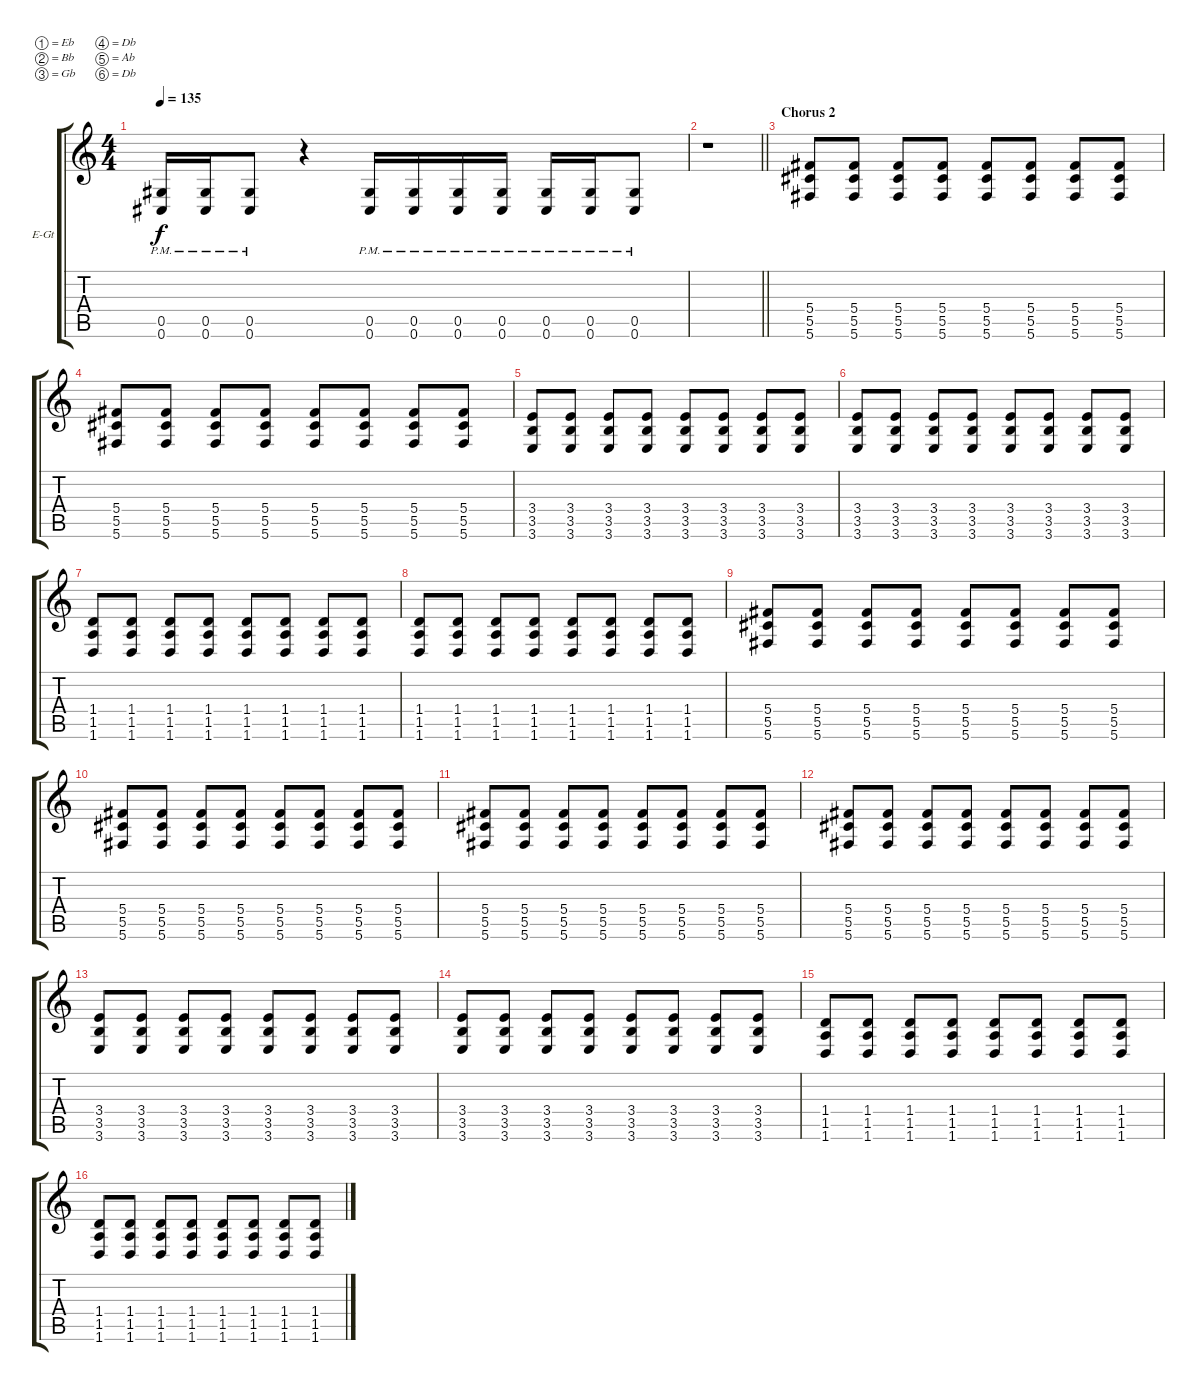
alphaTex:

\bracketExtendMode groupsimilarinstruments
\firstSystemTrackNameOrientation horizontal
\otherSystemsTrackNameOrientation horizontal
\track ("Rhythm Guitar" "E-Gt") {instrument overdrivenguitar}
\staff {score tabs}
\tuning (Eb4 Bb3 Gb3 Db3 Ab2 Db2)
\ts (4 4)
\tempo 135
\clef g2
\ks c
(0.5{pm} 0.6{pm}).16{dy f} (0.5{pm} 0.6{pm}).16 (0.5{pm} 0.6{pm}).8 r.4 (0.5{pm} 0.6{pm}).16 (0.5{pm} 0.6{pm}).16 (0.5{pm} 0.6{pm}).16 (0.5{pm} 0.6{pm}).16 (0.5{pm} 0.6{pm}).16 (0.5{pm} 0.6{pm}).16 (0.5{pm} 0.6{pm}).8 |
\barLineRight lightlight
r.1 |
\section ("" "Chorus 2")
(5.4 5.5 5.6).8 (5.4 5.5 5.6).8 (5.4 5.5 5.6).8 (5.4 5.5 5.6).8 (5.4 5.5 5.6).8 (5.4 5.5 5.6).8 (5.4 5.5 5.6).8 (5.4 5.5 5.6).8 |
(5.4 5.5 5.6).8 (5.4 5.5 5.6).8 (5.4 5.5 5.6).8 (5.4 5.5 5.6).8 (5.4 5.5 5.6).8 (5.4 5.5 5.6).8 (5.4 5.5 5.6).8 (5.4 5.5 5.6).8 |
(3.4 3.5 3.6).8 (3.4 3.5 3.6).8 (3.4 3.5 3.6).8 (3.4 3.5 3.6).8 (3.4 3.5 3.6).8 (3.4 3.5 3.6).8 (3.4 3.5 3.6).8 (3.4 3.5 3.6).8 |
(3.4 3.5 3.6).8 (3.4 3.5 3.6).8 (3.4 3.5 3.6).8 (3.4 3.5 3.6).8 (3.4 3.5 3.6).8 (3.4 3.5 3.6).8 (3.4 3.5 3.6).8 (3.4 3.5 3.6).8 |
(1.4 1.5 1.6).8 (1.4 1.5 1.6).8 (1.4 1.5 1.6).8 (1.4 1.5 1.6).8 (1.4 1.5 1.6).8 (1.4 1.5 1.6).8 (1.4 1.5 1.6).8 (1.4 1.5 1.6).8 |
(1.4 1.5 1.6).8 (1.4 1.5 1.6).8 (1.4 1.5 1.6).8 (1.4 1.5 1.6).8 (1.4 1.5 1.6).8 (1.4 1.5 1.6).8 (1.4 1.5 1.6).8 (1.4 1.5 1.6).8 |
(5.4 5.5 5.6).8 (5.4 5.5 5.6).8 (5.4 5.5 5.6).8 (5.4 5.5 5.6).8 (5.4 5.5 5.6).8 (5.4 5.5 5.6).8 (5.4 5.5 5.6).8 (5.4 5.5 5.6).8 |
(5.4 5.5 5.6).8 (5.4 5.5 5.6).8 (5.4 5.5 5.6).8 (5.4 5.5 5.6).8 (5.4 5.5 5.6).8 (5.4 5.5 5.6).8 (5.4 5.5 5.6).8 (5.4 5.5 5.6).8 |
(5.4 5.5 5.6).8 (5.4 5.5 5.6).8 (5.4 5.5 5.6).8 (5.4 5.5 5.6).8 (5.4 5.5 5.6).8 (5.4 5.5 5.6).8 (5.4 5.5 5.6).8 (5.4 5.5 5.6).8 |
(5.4 5.5 5.6).8 (5.4 5.5 5.6).8 (5.4 5.5 5.6).8 (5.4 5.5 5.6).8 (5.4 5.5 5.6).8 (5.4 5.5 5.6).8 (5.4 5.5 5.6).8 (5.4 5.5 5.6).8 |
(3.4 3.5 3.6).8 (3.4 3.5 3.6).8 (3.4 3.5 3.6).8 (3.4 3.5 3.6).8 (3.4 3.5 3.6).8 (3.4 3.5 3.6).8 (3.4 3.5 3.6).8 (3.4 3.5 3.6).8 |
(3.4 3.5 3.6).8 (3.4 3.5 3.6).8 (3.4 3.5 3.6).8 (3.4 3.5 3.6).8 (3.4 3.5 3.6).8 (3.4 3.5 3.6).8 (3.4 3.5 3.6).8 (3.4 3.5 3.6).8 |
(1.4 1.5 1.6).8 (1.4 1.5 1.6).8 (1.4 1.5 1.6).8 (1.4 1.5 1.6).8 (1.4 1.5 1.6).8 (1.4 1.5 1.6).8 (1.4 1.5 1.6).8 (1.4 1.5 1.6).8 |
(1.4 1.5 1.6).8 (1.4 1.5 1.6).8 (1.4 1.5 1.6).8 (1.4 1.5 1.6).8 (1.4 1.5 1.6).8 (1.4 1.5 1.6).8 (1.4 1.5 1.6).8 (1.4 1.5 1.6).8
